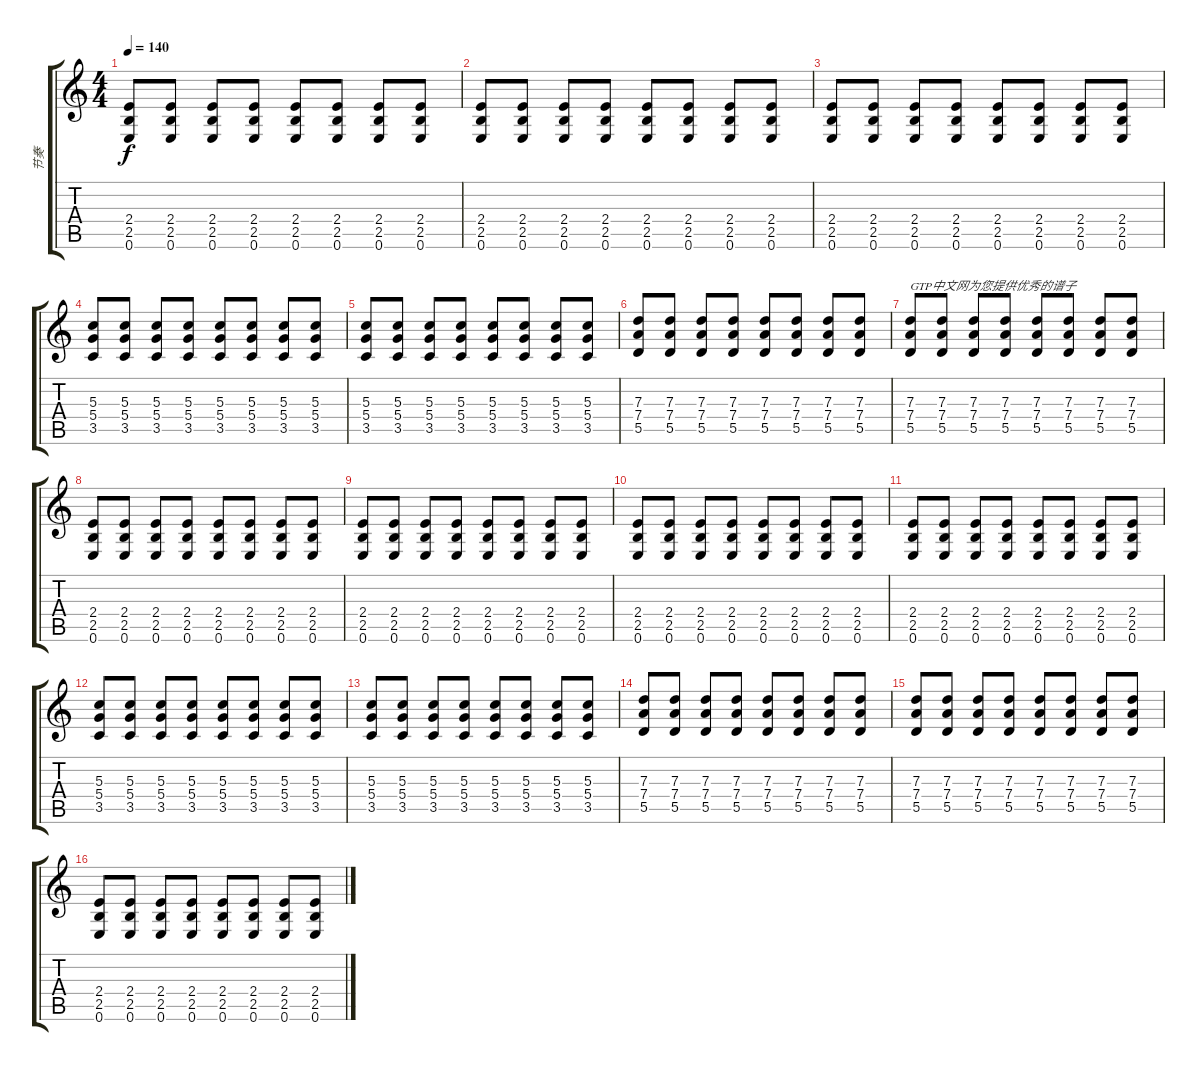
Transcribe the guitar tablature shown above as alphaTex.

\track ("节奏" "节奏") {instrument overdrivenguitar}
\staff {score tabs}
\tuning (E4 B3 G3 D3 A2 E2) {hide}
\ts (4 4)
\tempo 140
\clef g2
\ks c
(2.4 2.5 0.6).8{dy f} (2.4 2.5 0.6).8 (2.4 2.5 0.6).8 (2.4 2.5 0.6).8 (2.4 2.5 0.6).8 (2.4 2.5 0.6).8 (2.4 2.5 0.6).8 (2.4 2.5 0.6).8 |
(2.4 2.5 0.6).8 (2.4 2.5 0.6).8 (2.4 2.5 0.6).8 (2.4 2.5 0.6).8 (2.4 2.5 0.6).8 (2.4 2.5 0.6).8 (2.4 2.5 0.6).8 (2.4 2.5 0.6).8 |
(2.4 2.5 0.6).8 (2.4 2.5 0.6).8 (2.4 2.5 0.6).8 (2.4 2.5 0.6).8 (2.4 2.5 0.6).8 (2.4 2.5 0.6).8 (2.4 2.5 0.6).8 (2.4 2.5 0.6).8 |
(5.3 5.4 3.5).8 (5.3 5.4 3.5).8 (5.3 5.4 3.5).8 (5.3 5.4 3.5).8 (5.3 5.4 3.5).8 (5.3 5.4 3.5).8 (5.3 5.4 3.5).8 (5.3 5.4 3.5).8 |
(5.3 5.4 3.5).8 (5.3 5.4 3.5).8 (5.3 5.4 3.5).8 (5.3 5.4 3.5).8 (5.3 5.4 3.5).8 (5.3 5.4 3.5).8 (5.3 5.4 3.5).8 (5.3 5.4 3.5).8 |
(7.3 7.4 5.5).8 (7.3 7.4 5.5).8 (7.3 7.4 5.5).8 (7.3 7.4 5.5).8 (7.3 7.4 5.5).8 (7.3 7.4 5.5).8 (7.3 7.4 5.5).8 (7.3 7.4 5.5).8 |
(7.3 7.4 5.5).8{txt "GTP中文网为您提供优秀的谱子"} (7.3 7.4 5.5).8 (7.3 7.4 5.5).8 (7.3 7.4 5.5).8 (7.3 7.4 5.5).8 (7.3 7.4 5.5).8 (7.3 7.4 5.5).8 (7.3 7.4 5.5).8 |
(2.4 2.5 0.6).8 (2.4 2.5 0.6).8 (2.4 2.5 0.6).8 (2.4 2.5 0.6).8 (2.4 2.5 0.6).8 (2.4 2.5 0.6).8 (2.4 2.5 0.6).8 (2.4 2.5 0.6).8 |
(2.4 2.5 0.6).8 (2.4 2.5 0.6).8 (2.4 2.5 0.6).8 (2.4 2.5 0.6).8 (2.4 2.5 0.6).8 (2.4 2.5 0.6).8 (2.4 2.5 0.6).8 (2.4 2.5 0.6).8 |
(2.4 2.5 0.6).8 (2.4 2.5 0.6).8 (2.4 2.5 0.6).8 (2.4 2.5 0.6).8 (2.4 2.5 0.6).8 (2.4 2.5 0.6).8 (2.4 2.5 0.6).8 (2.4 2.5 0.6).8 |
(2.4 2.5 0.6).8 (2.4 2.5 0.6).8 (2.4 2.5 0.6).8 (2.4 2.5 0.6).8 (2.4 2.5 0.6).8 (2.4 2.5 0.6).8 (2.4 2.5 0.6).8 (2.4 2.5 0.6).8 |
(5.3 5.4 3.5).8 (5.3 5.4 3.5).8 (5.3 5.4 3.5).8 (5.3 5.4 3.5).8 (5.3 5.4 3.5).8 (5.3 5.4 3.5).8 (5.3 5.4 3.5).8 (5.3 5.4 3.5).8 |
(5.3 5.4 3.5).8 (5.3 5.4 3.5).8 (5.3 5.4 3.5).8 (5.3 5.4 3.5).8 (5.3 5.4 3.5).8 (5.3 5.4 3.5).8 (5.3 5.4 3.5).8 (5.3 5.4 3.5).8 |
(7.3 7.4 5.5).8 (7.3 7.4 5.5).8 (7.3 7.4 5.5).8 (7.3 7.4 5.5).8 (7.3 7.4 5.5).8 (7.3 7.4 5.5).8 (7.3 7.4 5.5).8 (7.3 7.4 5.5).8 |
(7.3 7.4 5.5).8 (7.3 7.4 5.5).8 (7.3 7.4 5.5).8 (7.3 7.4 5.5).8 (7.3 7.4 5.5).8 (7.3 7.4 5.5).8 (7.3 7.4 5.5).8 (7.3 7.4 5.5).8 |
(2.4 2.5 0.6).8 (2.4 2.5 0.6).8 (2.4 2.5 0.6).8 (2.4 2.5 0.6).8 (2.4 2.5 0.6).8 (2.4 2.5 0.6).8 (2.4 2.5 0.6).8 (2.4 2.5 0.6).8
